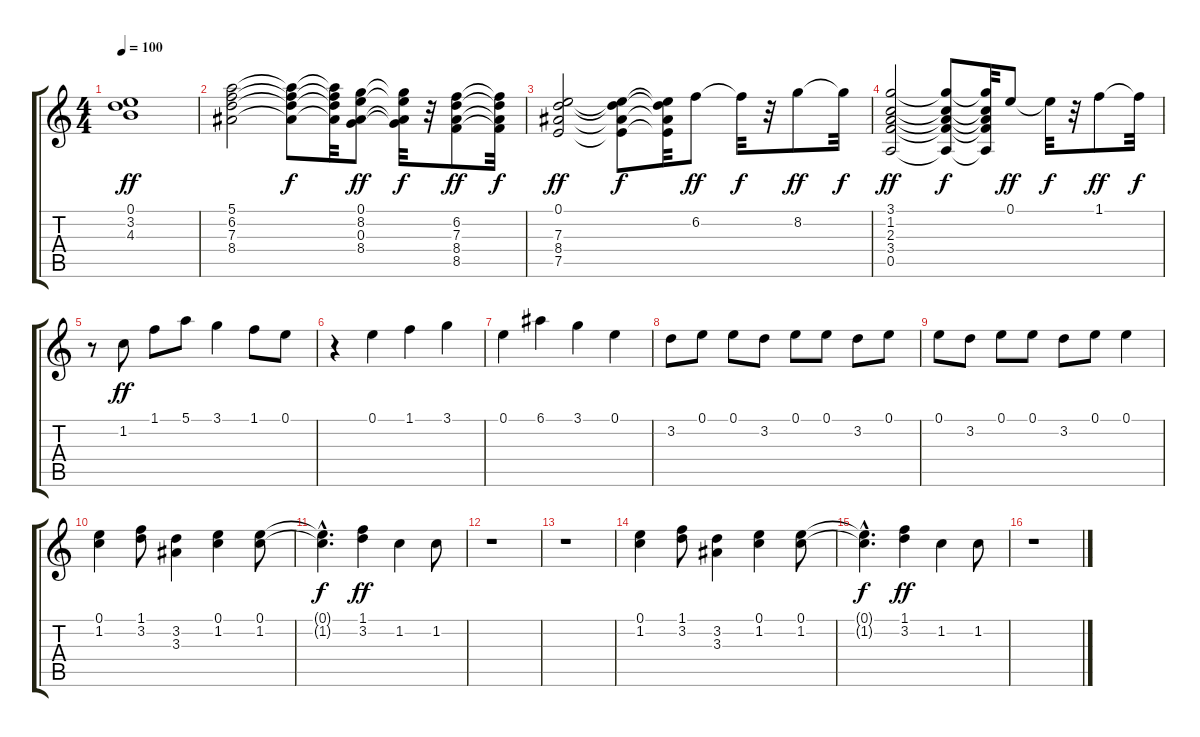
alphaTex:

\track "" {instrument distortionguitar}
\staff {score tabs}
\tuning (E4 B3 G3 D3 A2 E2) {hide}
\ts (4 4)
\tempo 100
\clef g2
\ks c
(0.1 3.2 4.3).1{dy ff} |
(5.1 6.2 7.3 8.4).2 (5.1{t} 6.2{t} 7.3{t} 8.4{t}).8{dy f} (5.1{t} 6.2{t} 7.3{t} 8.4{t}).32 (0.1 8.2 0.3 8.4).8{dy ff} (0.1{t} 8.2{t} 0.3{t} 8.4{t}).32{dy f} r.32 (6.2 7.3 8.4 8.5).8{dy ff} (6.2{t} 7.3{t} 8.4{t} 8.5{t}).32{dy f} |
(0.1 7.3 8.4 7.5).2{dy ff} (0.1{t} 7.3{t} 8.4{t} 7.5{t}).8{dy f} (0.1{t} 7.3{t} 8.4{t} 7.5{t}).32 6.2.8{dy ff} 6.2{t}.32{dy f} r.32 8.2.8{dy ff} 8.2{t}.32{dy f} |
(3.1 1.2 2.3 3.4 0.5).2{dy ff} (3.1{t} 1.2{t} 2.3{t} 3.4{t} 0.5{t}).8{dy f} (3.1{t} 1.2{t} 2.3{t} 3.4{t} 0.5{t}).32 0.1.8{dy ff} 0.1{t}.32{dy f} r.32 1.1.8{dy ff} 1.1{t}.32{dy f} |
r.8 1.2.8{dy ff} 1.1.8 5.1.8 3.1.4 1.1.8 0.1.8 |
r.4 0.1.4 1.1.4 3.1.4 |
0.1.4 6.1.4 3.1.4 0.1.4 |
3.2.8 0.1.8 0.1.8 3.2.8 0.1.8 0.1.8 3.2.8 0.1.8 |
0.1.8 3.2.8 0.1.8 0.1.8 3.2.8 0.1.8 0.1.4 |
(0.1 1.2).4 (1.1 3.2).8 (3.2 3.3).4 (0.1 1.2).4 (0.1 1.2).8 |
(0.1{hac t} 1.2{hac t}).4{d dy f} (1.1 3.2).4{dy ff} 1.2.4 1.2.8 |
r.1 |
r.1 |
(0.1 1.2).4 (1.1 3.2).8 (3.2 3.3).4 (0.1 1.2).4 (0.1 1.2).8 |
(0.1{hac t} 1.2{hac t}).4{d dy f} (1.1 3.2).4{dy ff} 1.2.4 1.2.8 |
r.1
